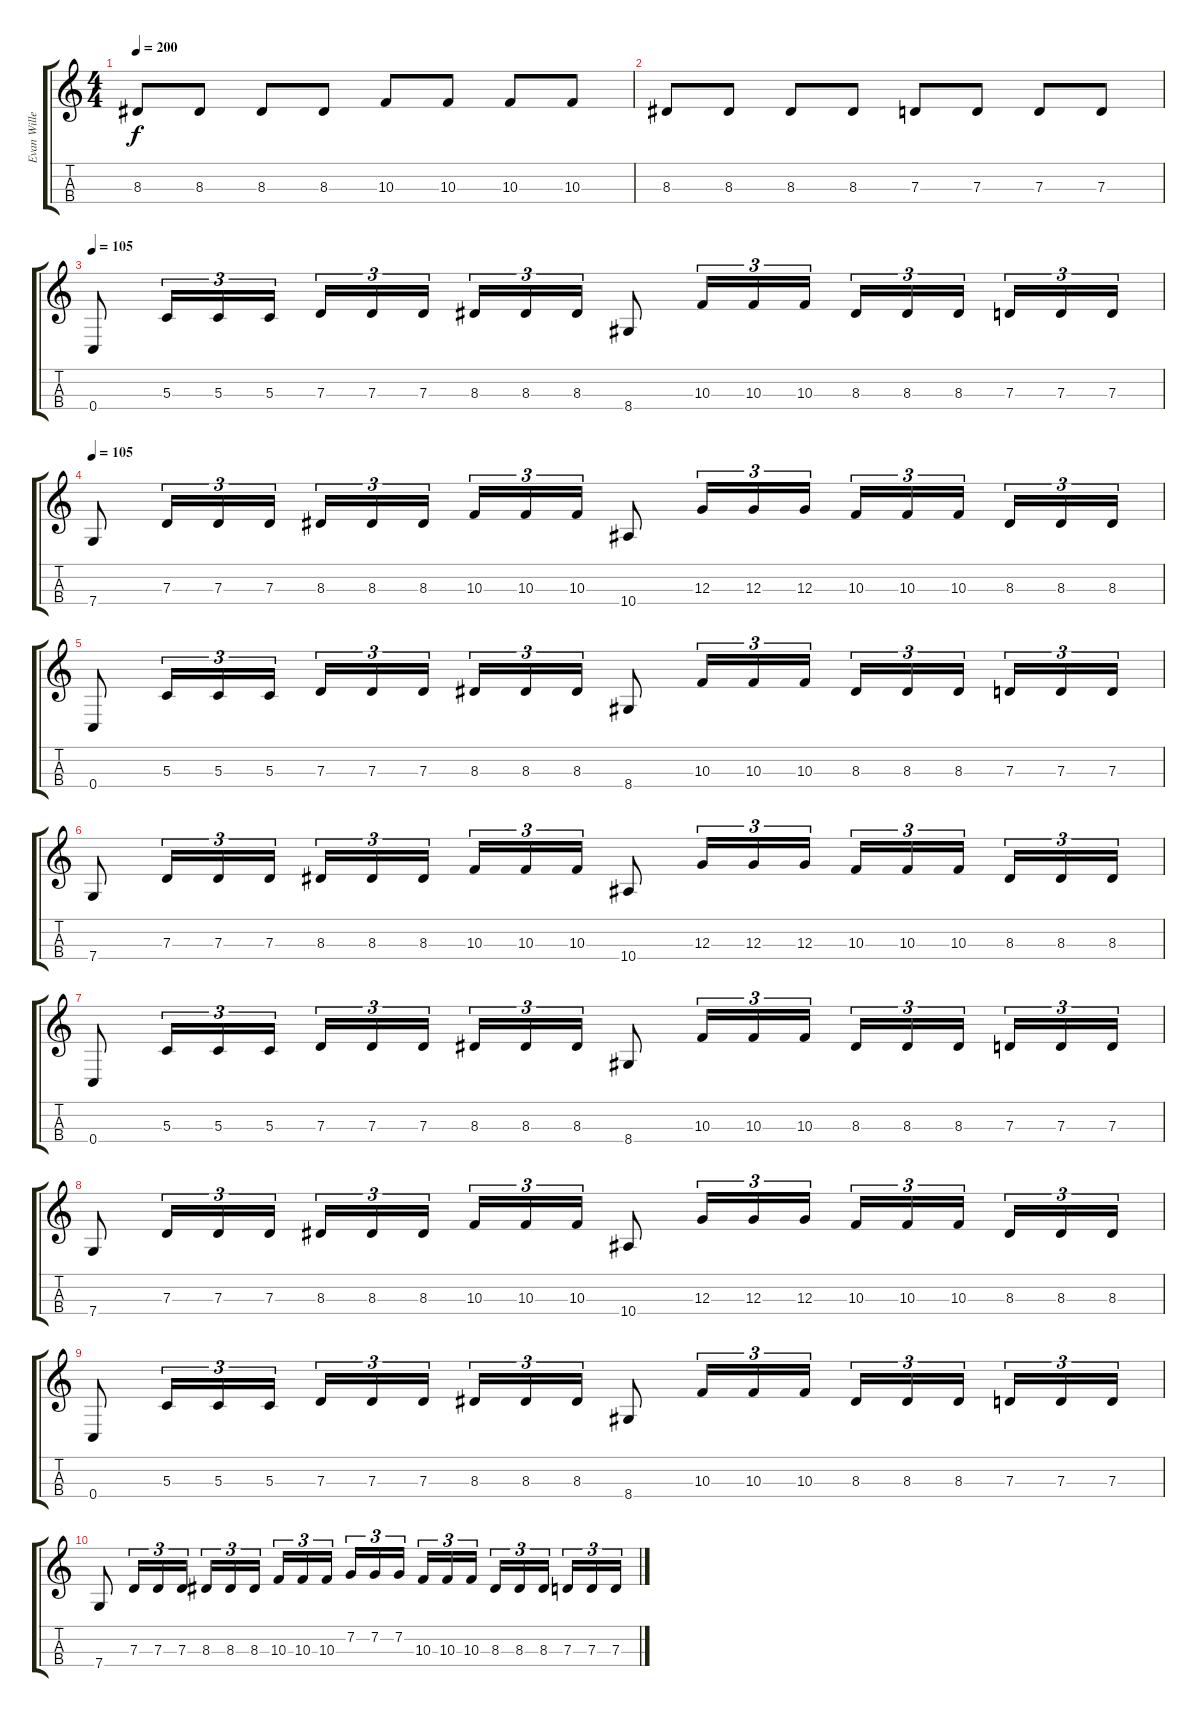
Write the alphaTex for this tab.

\track ("Evan Willey " "Evan Wille") {instrument electricbasspick}
\staff {score tabs}
\tuning (F3 C3 G2 C2) {hide}
\ts (4 4)
\tempo 200
\clef g2
\ks c
8.3.8{dy f} 8.3.8 8.3.8 8.3.8 10.3.8 10.3.8 10.3.8 10.3.8 |
8.3.8 8.3.8 8.3.8 8.3.8 7.3.8 7.3.8 7.3.8 7.3.8 |
\tempo 105
0.4.8 5.3.16{tu (3 2)} 5.3.16{tu (3 2)} 5.3.16{tu (3 2)} 7.3.16{tu (3 2)} 7.3.16{tu (3 2)} 7.3.16{tu (3 2)} 8.3.16{tu (3 2)} 8.3.16{tu (3 2)} 8.3.16{tu (3 2)} 8.4.8 10.3.16{tu (3 2)} 10.3.16{tu (3 2)} 10.3.16{tu (3 2)} 8.3.16{tu (3 2)} 8.3.16{tu (3 2)} 8.3.16{tu (3 2)} 7.3.16{tu (3 2)} 7.3.16{tu (3 2)} 7.3.16{tu (3 2)} |
\tempo 105
7.4.8 7.3.16{tu (3 2)} 7.3.16{tu (3 2)} 7.3.16{tu (3 2)} 8.3.16{tu (3 2)} 8.3.16{tu (3 2)} 8.3.16{tu (3 2)} 10.3.16{tu (3 2)} 10.3.16{tu (3 2)} 10.3.16{tu (3 2)} 10.4.8 12.3.16{tu (3 2)} 12.3.16{tu (3 2)} 12.3.16{tu (3 2)} 10.3.16{tu (3 2)} 10.3.16{tu (3 2)} 10.3.16{tu (3 2)} 8.3.16{tu (3 2)} 8.3.16{tu (3 2)} 8.3.16{tu (3 2)} |
0.4.8 5.3.16{tu (3 2)} 5.3.16{tu (3 2)} 5.3.16{tu (3 2)} 7.3.16{tu (3 2)} 7.3.16{tu (3 2)} 7.3.16{tu (3 2)} 8.3.16{tu (3 2)} 8.3.16{tu (3 2)} 8.3.16{tu (3 2)} 8.4.8 10.3.16{tu (3 2)} 10.3.16{tu (3 2)} 10.3.16{tu (3 2)} 8.3.16{tu (3 2)} 8.3.16{tu (3 2)} 8.3.16{tu (3 2)} 7.3.16{tu (3 2)} 7.3.16{tu (3 2)} 7.3.16{tu (3 2)} |
7.4.8 7.3.16{tu (3 2)} 7.3.16{tu (3 2)} 7.3.16{tu (3 2)} 8.3.16{tu (3 2)} 8.3.16{tu (3 2)} 8.3.16{tu (3 2)} 10.3.16{tu (3 2)} 10.3.16{tu (3 2)} 10.3.16{tu (3 2)} 10.4.8 12.3.16{tu (3 2)} 12.3.16{tu (3 2)} 12.3.16{tu (3 2)} 10.3.16{tu (3 2)} 10.3.16{tu (3 2)} 10.3.16{tu (3 2)} 8.3.16{tu (3 2)} 8.3.16{tu (3 2)} 8.3.16{tu (3 2)} |
0.4.8{volume 0} 5.3.16{tu (3 2)} 5.3.16{tu (3 2)} 5.3.16{tu (3 2)} 7.3.16{tu (3 2)} 7.3.16{tu (3 2)} 7.3.16{tu (3 2)} 8.3.16{tu (3 2)} 8.3.16{tu (3 2)} 8.3.16{tu (3 2)} 8.4.8 10.3.16{tu (3 2)} 10.3.16{tu (3 2)} 10.3.16{tu (3 2)} 8.3.16{tu (3 2)} 8.3.16{tu (3 2)} 8.3.16{tu (3 2)} 7.3.16{tu (3 2)} 7.3.16{tu (3 2)} 7.3.16{tu (3 2)} |
7.4.8 7.3.16{tu (3 2)} 7.3.16{tu (3 2)} 7.3.16{tu (3 2)} 8.3.16{tu (3 2)} 8.3.16{tu (3 2)} 8.3.16{tu (3 2)} 10.3.16{tu (3 2)} 10.3.16{tu (3 2)} 10.3.16{tu (3 2)} 10.4.8 12.3.16{tu (3 2)} 12.3.16{tu (3 2)} 12.3.16{tu (3 2)} 10.3.16{tu (3 2)} 10.3.16{tu (3 2)} 10.3.16{tu (3 2)} 8.3.16{tu (3 2)} 8.3.16{tu (3 2)} 8.3.16{tu (3 2)} |
0.4.8 5.3.16{tu (3 2)} 5.3.16{tu (3 2)} 5.3.16{tu (3 2)} 7.3.16{tu (3 2)} 7.3.16{tu (3 2)} 7.3.16{tu (3 2)} 8.3.16{tu (3 2)} 8.3.16{tu (3 2)} 8.3.16{tu (3 2)} 8.4.8 10.3.16{tu (3 2)} 10.3.16{tu (3 2)} 10.3.16{tu (3 2)} 8.3.16{tu (3 2)} 8.3.16{tu (3 2)} 8.3.16{tu (3 2)} 7.3.16{tu (3 2)} 7.3.16{tu (3 2)} 7.3.16{tu (3 2)} |
7.4.8 7.3.16{tu (3 2)} 7.3.16{tu (3 2)} 7.3.16{tu (3 2)} 8.3.16{tu (3 2)} 8.3.16{tu (3 2)} 8.3.16{tu (3 2)} 10.3.16{tu (3 2)} 10.3.16{tu (3 2)} 10.3.16{tu (3 2)} 7.2.16{tu (3 2)} 7.2.16{tu (3 2)} 7.2.16{tu (3 2)} 10.3.16{tu (3 2)} 10.3.16{tu (3 2)} 10.3.16{tu (3 2)} 8.3.16{tu (3 2)} 8.3.16{tu (3 2)} 8.3.16{tu (3 2)} 7.3.16{tu (3 2)} 7.3.16{tu (3 2)} 7.3.16{tu (3 2)}
